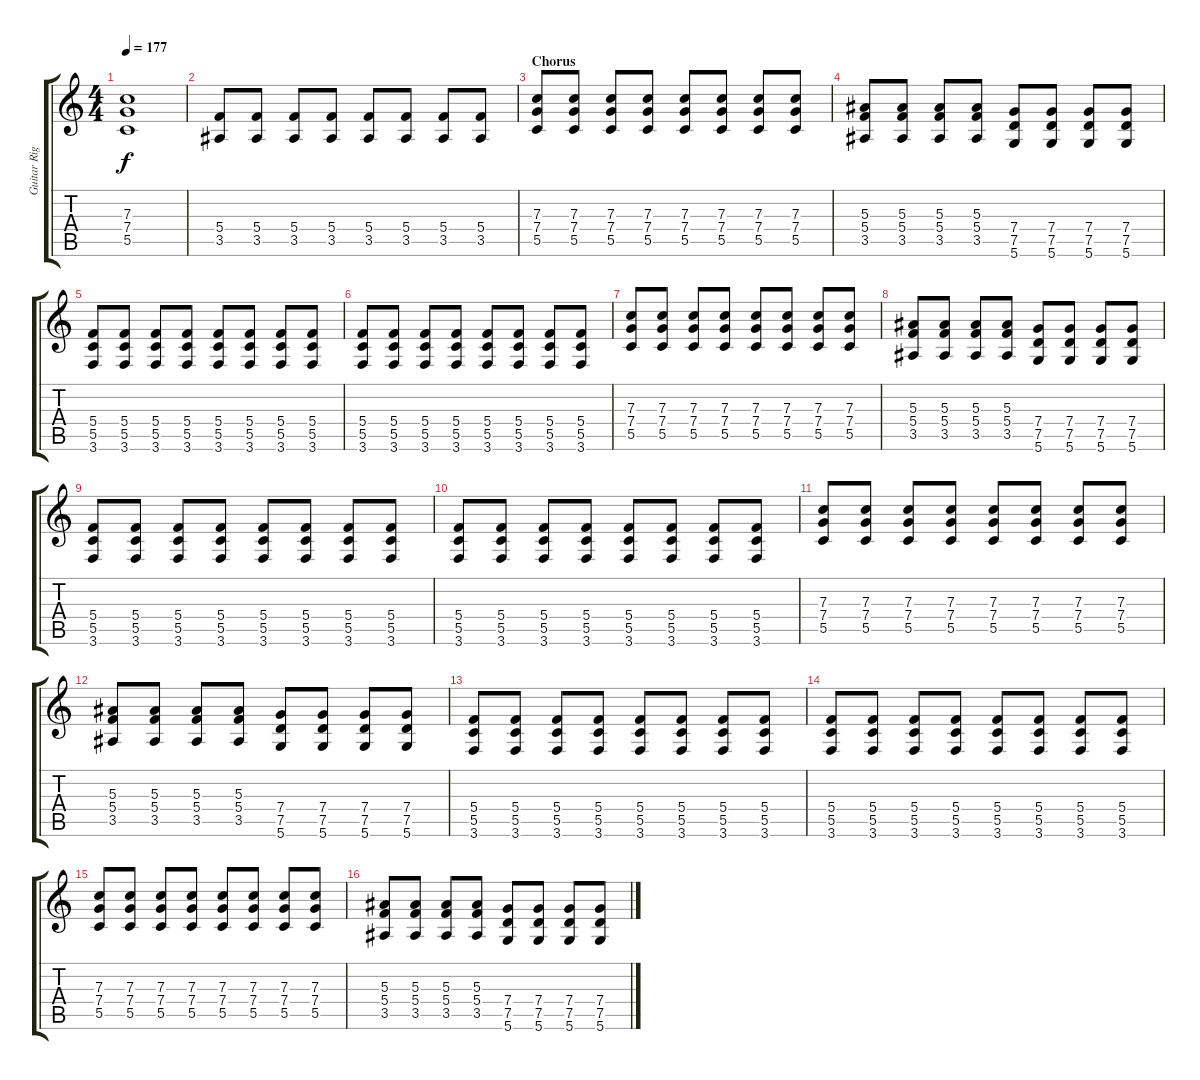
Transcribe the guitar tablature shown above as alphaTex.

\track ("Guitar Right" "Guitar Rig") {instrument distortionguitar}
\staff {score tabs}
\tuning (D4 A3 F3 C3 G2 D2) {hide}
\ts (4 4)
\tempo 177
\clef g2
\ks c
(7.3 7.4 5.5).1{dy f} |
(5.4 3.5).8 (5.4 3.5).8 (5.4 3.5).8 (5.4 3.5).8 (5.4 3.5).8 (5.4 3.5).8 (5.4 3.5).8 (5.4 3.5).8 |
\section ("" "Chorus")
(7.3 7.4 5.5).8 (7.3 7.4 5.5).8 (7.3 7.4 5.5).8 (7.3 7.4 5.5).8 (7.3 7.4 5.5).8 (7.3 7.4 5.5).8 (7.3 7.4 5.5).8 (7.3 7.4 5.5).8 |
(5.3 5.4 3.5).8 (5.3 5.4 3.5).8 (5.3 5.4 3.5).8 (5.3 5.4 3.5).8 (7.4 7.5 5.6).8 (7.4 7.5 5.6).8 (7.4 7.5 5.6).8 (7.4 7.5 5.6).8 |
(5.4 5.5 3.6).8 (5.4 5.5 3.6).8 (5.4 5.5 3.6).8 (5.4 5.5 3.6).8 (5.4 5.5 3.6).8 (5.4 5.5 3.6).8 (5.4 5.5 3.6).8 (5.4 5.5 3.6).8 |
(5.4 5.5 3.6).8 (5.4 5.5 3.6).8 (5.4 5.5 3.6).8 (5.4 5.5 3.6).8 (5.4 5.5 3.6).8 (5.4 5.5 3.6).8 (5.4 5.5 3.6).8 (5.4 5.5 3.6).8 |
(7.3 7.4 5.5).8 (7.3 7.4 5.5).8 (7.3 7.4 5.5).8 (7.3 7.4 5.5).8 (7.3 7.4 5.5).8 (7.3 7.4 5.5).8 (7.3 7.4 5.5).8 (7.3 7.4 5.5).8 |
(5.3 5.4 3.5).8 (5.3 5.4 3.5).8 (5.3 5.4 3.5).8 (5.3 5.4 3.5).8 (7.4 7.5 5.6).8 (7.4 7.5 5.6).8 (7.4 7.5 5.6).8 (7.4 7.5 5.6).8 |
(5.4 5.5 3.6).8 (5.4 5.5 3.6).8 (5.4 5.5 3.6).8 (5.4 5.5 3.6).8 (5.4 5.5 3.6).8 (5.4 5.5 3.6).8 (5.4 5.5 3.6).8 (5.4 5.5 3.6).8 |
(5.4 5.5 3.6).8 (5.4 5.5 3.6).8 (5.4 5.5 3.6).8 (5.4 5.5 3.6).8 (5.4 5.5 3.6).8 (5.4 5.5 3.6).8 (5.4 5.5 3.6).8 (5.4 5.5 3.6).8 |
(7.3 7.4 5.5).8 (7.3 7.4 5.5).8 (7.3 7.4 5.5).8 (7.3 7.4 5.5).8 (7.3 7.4 5.5).8 (7.3 7.4 5.5).8 (7.3 7.4 5.5).8 (7.3 7.4 5.5).8 |
(5.3 5.4 3.5).8 (5.3 5.4 3.5).8 (5.3 5.4 3.5).8 (5.3 5.4 3.5).8 (7.4 7.5 5.6).8 (7.4 7.5 5.6).8 (7.4 7.5 5.6).8 (7.4 7.5 5.6).8 |
(5.4 5.5 3.6).8 (5.4 5.5 3.6).8 (5.4 5.5 3.6).8 (5.4 5.5 3.6).8 (5.4 5.5 3.6).8 (5.4 5.5 3.6).8 (5.4 5.5 3.6).8 (5.4 5.5 3.6).8 |
(5.4 5.5 3.6).8 (5.4 5.5 3.6).8 (5.4 5.5 3.6).8 (5.4 5.5 3.6).8 (5.4 5.5 3.6).8 (5.4 5.5 3.6).8 (5.4 5.5 3.6).8 (5.4 5.5 3.6).8 |
(7.3 7.4 5.5).8 (7.3 7.4 5.5).8 (7.3 7.4 5.5).8 (7.3 7.4 5.5).8 (7.3 7.4 5.5).8 (7.3 7.4 5.5).8 (7.3 7.4 5.5).8 (7.3 7.4 5.5).8 |
(5.3 5.4 3.5).8 (5.3 5.4 3.5).8 (5.3 5.4 3.5).8 (5.3 5.4 3.5).8 (7.4 7.5 5.6).8 (7.4 7.5 5.6).8 (7.4 7.5 5.6).8 (7.4 7.5 5.6).8
